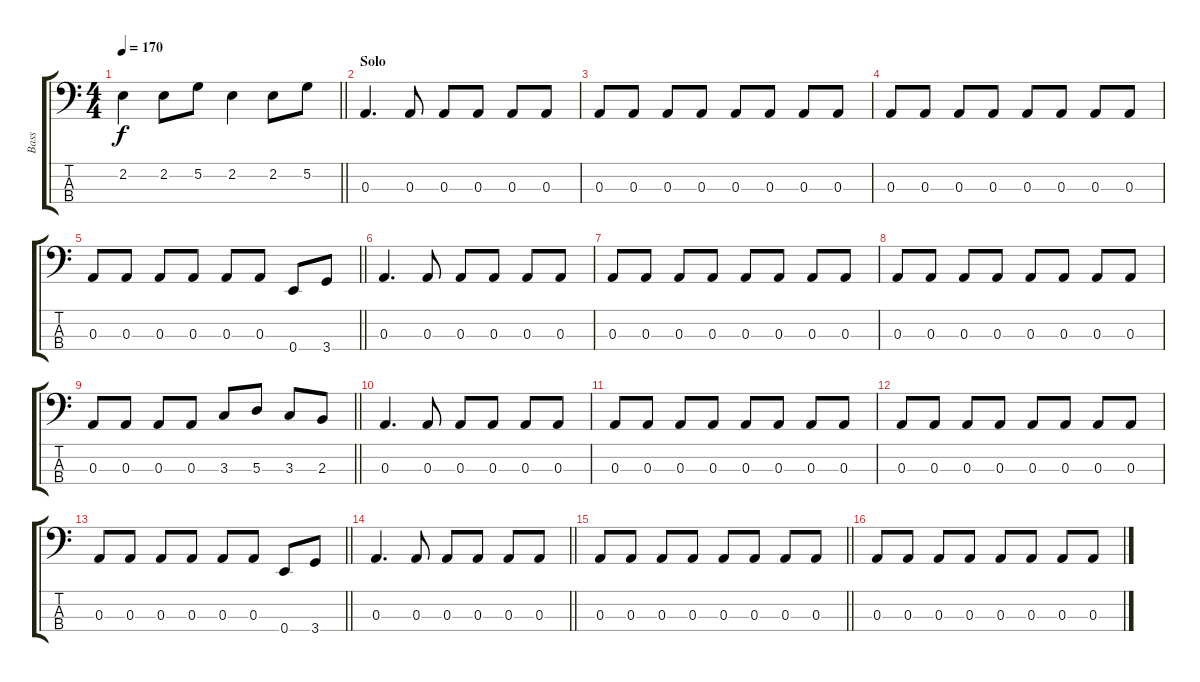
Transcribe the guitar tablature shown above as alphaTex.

\track ("Bass" "Bass") {instrument electricbassfinger}
\staff {score tabs}
\tuning (G2 D2 A1 E1) {hide}
\ts (4 4)
\tempo 170
\clef f4
\barLineRight lightlight
\ks c
2.2.4{dy f} 2.2.8 5.2.8 2.2.4 2.2.8 5.2.8 |
\section ("" "Solo")
0.3.4{d} 0.3.8 0.3.8 0.3.8 0.3.8 0.3.8 |
0.3.8 0.3.8 0.3.8 0.3.8 0.3.8 0.3.8 0.3.8 0.3.8 |
0.3.8 0.3.8 0.3.8 0.3.8 0.3.8 0.3.8 0.3.8 0.3.8 |
\barLineRight lightlight
0.3.8 0.3.8 0.3.8 0.3.8 0.3.8 0.3.8 0.4.8 3.4.8 |
0.3.4{d} 0.3.8 0.3.8 0.3.8 0.3.8 0.3.8 |
0.3.8 0.3.8 0.3.8 0.3.8 0.3.8 0.3.8 0.3.8 0.3.8 |
0.3.8 0.3.8 0.3.8 0.3.8 0.3.8 0.3.8 0.3.8 0.3.8 |
\barLineRight lightlight
0.3.8 0.3.8 0.3.8 0.3.8 3.3.8 5.3.8 3.3.8 2.3.8 |
0.3.4{d} 0.3.8 0.3.8 0.3.8 0.3.8 0.3.8 |
0.3.8 0.3.8 0.3.8 0.3.8 0.3.8 0.3.8 0.3.8 0.3.8 |
0.3.8 0.3.8 0.3.8 0.3.8 0.3.8 0.3.8 0.3.8 0.3.8 |
\barLineRight lightlight
0.3.8 0.3.8 0.3.8 0.3.8 0.3.8 0.3.8 0.4.8 3.4.8 |
\barLineRight lightlight
0.3.4{d} 0.3.8 0.3.8 0.3.8 0.3.8 0.3.8 |
\barLineRight lightlight
0.3.8 0.3.8 0.3.8 0.3.8 0.3.8 0.3.8 0.3.8 0.3.8 |
0.3.8 0.3.8 0.3.8 0.3.8 0.3.8 0.3.8 0.3.8 0.3.8
